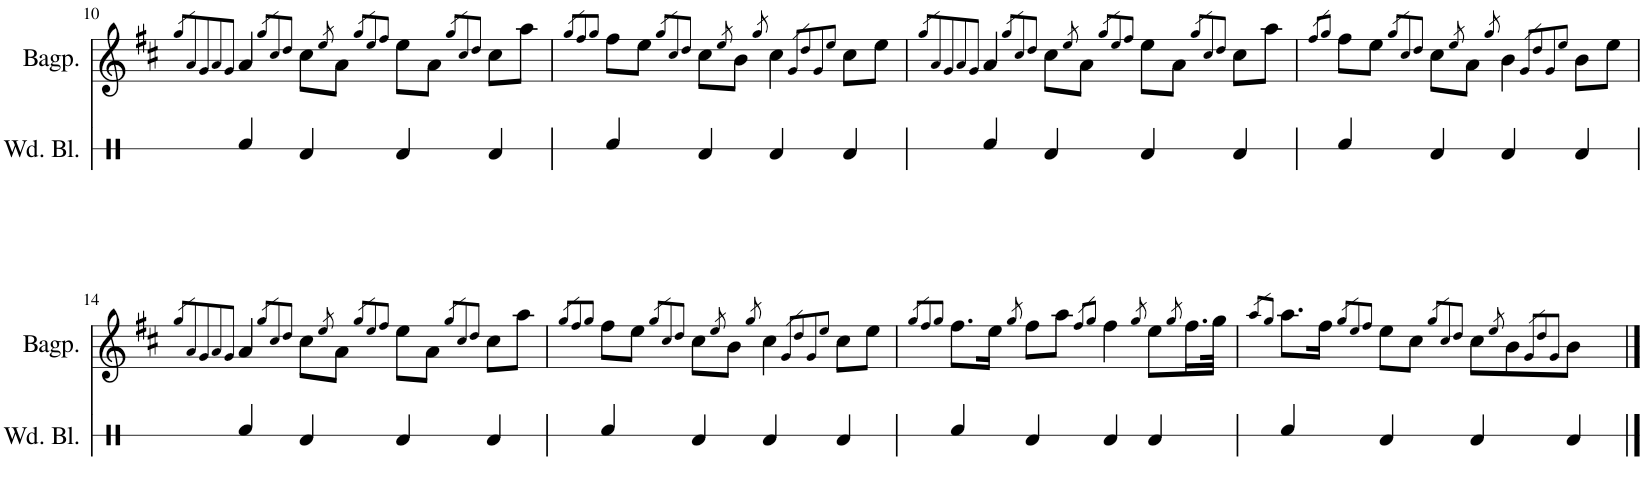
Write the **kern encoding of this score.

**kern	**kern
*part2	*part1
*staff2	*staff1
*I"Wood Blocks	*I"Bagpipe
*I'Wd. Bl.	*I'Bagp.
!!LO:PB:g=z
*clefX	*clefG2
*k[]	*k[f#c#]
*	*D:
*M4/4	*M4/4
=10	=10
.	8qgg/L
.	8qa/
.	8qg/
.	8qa/
.	8qg/J
4Rf/	4a/
.	8qgg/L
.	8qcc#/
.	8qdd/J
4Rd/	8cc#\L
.	8qee/
.	8a\J
.	8qgg/L
.	8qee/
.	8qff#/J
4Rd/	8ee\L
.	8a\J
.	8qgg/L
.	8qcc#/
.	8qdd/J
4Rd/	8cc#\L
.	8aa\J
=11	=11
.	8qgg/L
.	8qff#/
.	8qgg/J
4Rf/	8ff#\L
.	8ee\J
.	8qgg/L
.	8qcc#/
.	8qdd/J
4Rd/	8cc#\L
.	8qee/
.	8b\J
.	8qgg/
4Rd/	4cc#\
.	8qg/L
.	8qdd/
.	8qg/
.	8qee/J
4Rd/	8cc#\L
.	8ee\J
=12	=12
.	8qgg/L
.	8qa/
.	8qg/
.	8qa/
.	8qg/J
4Rf/	4a/
.	8qgg/L
.	8qcc#/
.	8qdd/J
4Rd/	8cc#\L
.	8qee/
.	8a\J
.	8qgg/L
.	8qee/
.	8qff#/J
4Rd/	8ee\L
.	8a\J
.	8qgg/L
.	8qcc#/
.	8qdd/J
4Rd/	8cc#\L
.	8aa\J
=13	=13
.	8qff#/L
.	8qgg/J
4Rf/	8ff#\L
.	8ee\J
.	8qgg/L
.	8qcc#/
.	8qdd/J
4Rd/	8cc#\L
.	8qee/
.	8a\J
.	8qgg/
4Rd/	4b\
.	8qg/L
.	8qdd/
.	8qg/
.	8qee/J
4Rd/	8b\L
.	8ee\J
!!LO:LB:g=z
=14	=14
.	8qgg/L
.	8qa/
.	8qg/
.	8qa/
.	8qg/J
4Rf/	4a/
.	8qgg/L
.	8qcc#/
.	8qdd/J
4Rd/	8cc#\L
.	8qee/
.	8a\J
.	8qgg/L
.	8qee/
.	8qff#/J
4Rd/	8ee\L
.	8a\J
.	8qgg/L
.	8qcc#/
.	8qdd/J
4Rd/	8cc#\L
.	8aa\J
=15	=15
.	8qgg/L
.	8qff#/
.	8qgg/J
4Rf/	8ff#\L
.	8ee\J
.	8qgg/L
.	8qcc#/
.	8qdd/J
4Rd/	8cc#\L
.	8qee/
.	8b\J
.	8qgg/
4Rd/	4cc#\
.	8qg/L
.	8qdd/
.	8qg/
.	8qee/J
4Rd/	8cc#\L
.	8ee\J
=16	=16
.	8qgg/L
.	8qff#/
.	8qgg/J
4Rf/	8.ff#\L
.	16ee\Jk
.	8qgg/
4Rd/	8ff#\L
.	8aa\J
.	8qff#/L
.	8qgg/J
4Rd/	4ff#\
.	8qgg/
4Rd/	8ee\L
.	8qgg/
.	16.ff#\L
.	32gg\JJk
=17	=17
.	8qaa/L
.	8qgg/J
4Rf/	8.aa\L
.	16ff#\Jk
.	8qgg/L
.	8qee/
.	8qff#/J
4Rd/	8ee\L
.	8cc#\J
.	8qgg/L
.	8qcc#/
.	8qdd/J
4Rd/	8cc#\L
.	8qee/
.	8b\
.	8qg/L
.	8qdd/
.	8qg/J
4Rd/	8b\J
.	8ryy
==	==
*-	*-
